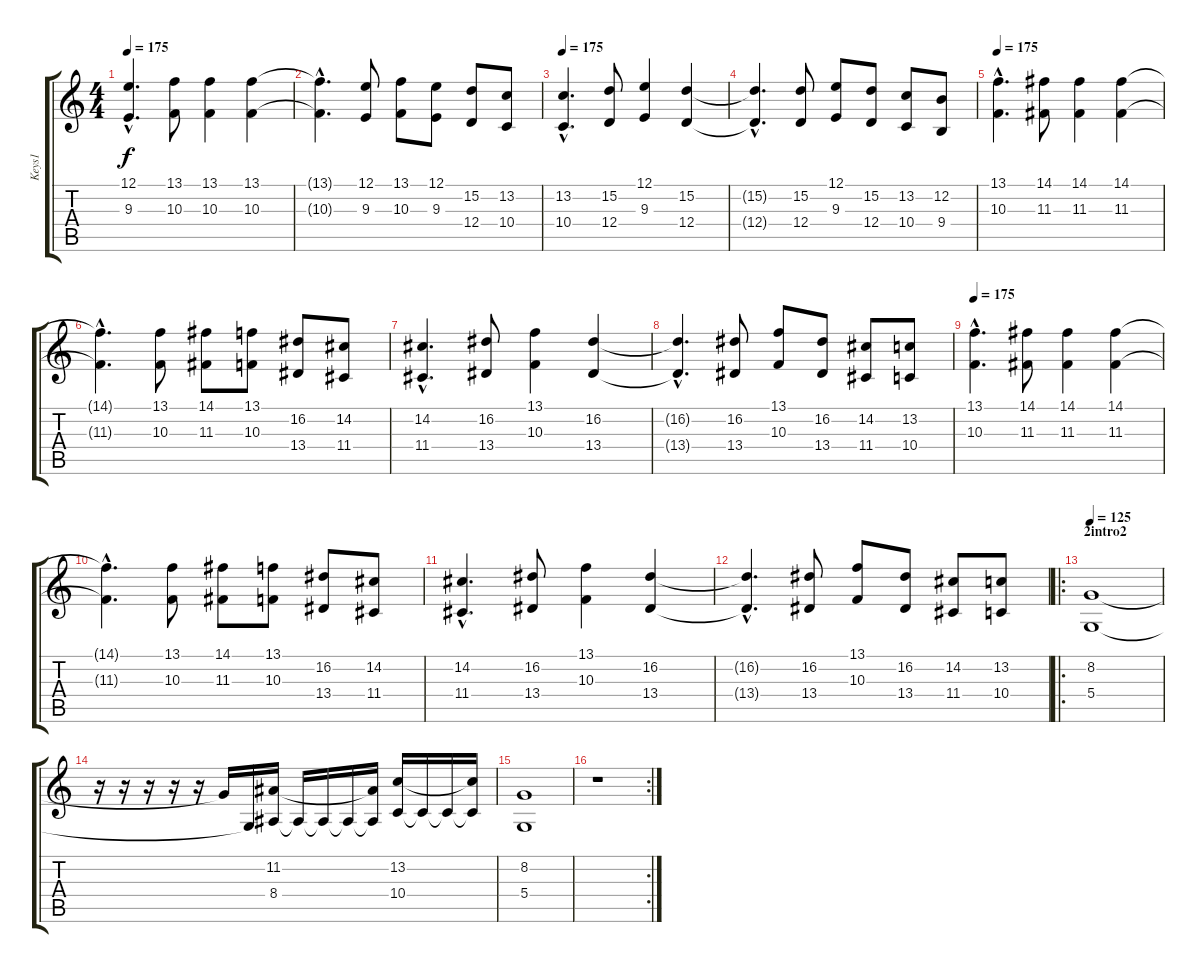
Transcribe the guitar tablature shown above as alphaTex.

\track ("Keys1" "Keys1") {instrument stringensemble1}
\staff {score tabs}
\tuning (E4 B3 G3 D3 A2 E2) {hide}
\ts (4 4)
\tempo 175
\clef g2
\ks c
(12.1{hac} 9.3{hac}).4{d dy f volume 16} (13.1 10.3).8 (13.1 10.3).4 (13.1 10.3).4 |
(13.1{hac t} 10.3{hac t}).4{d} (12.1 9.3).8 (13.1 10.3).8 (12.1 9.3).8 (15.2 12.4).8 (13.2 10.4).8 |
\tempo 175
(13.2{hac} 10.4{hac}).4{d} (15.2 12.4).8 (12.1 9.3).4 (15.2 12.4).4 |
(15.2{hac t} 12.4{hac t}).4{d} (15.2 12.4).8 (12.1 9.3).8 (15.2 12.4).8 (13.2 10.4).8 (12.2 9.4).8 |
\tempo 175
(13.1{hac} 10.3{hac}).4{d} (14.1 11.3).8 (14.1 11.3).4 (14.1 11.3).4 |
(14.1{hac t} 11.3{hac t}).4{d} (13.1 10.3).8 (14.1 11.3).8 (13.1 10.3).8 (16.2 13.4).8 (14.2 11.4).8 |
(14.2{hac} 11.4{hac}).4{d} (16.2 13.4).8 (13.1 10.3).4 (16.2 13.4).4 |
(16.2{hac t} 13.4{hac t}).4{d} (16.2 13.4).8 (13.1 10.3).8 (16.2 13.4).8 (14.2 11.4).8 (13.2 10.4).8 |
\tempo 175
(13.1{hac} 10.3{hac}).4{d} (14.1 11.3).8 (14.1 11.3).4 (14.1 11.3).4 |
(14.1{hac t} 11.3{hac t}).4{d} (13.1 10.3).8 (14.1 11.3).8 (13.1 10.3).8 (16.2 13.4).8 (14.2 11.4).8 |
(14.2{hac} 11.4{hac}).4{d} (16.2 13.4).8 (13.1 10.3).4 (16.2 13.4).4 |
(16.2{hac t} 13.4{hac t}).4{d} (16.2 13.4).8 (13.1 10.3).8 (16.2 13.4).8 (14.2 11.4).8 (13.2 10.4).8 |
\ro
\section ("" "2intro2")
\tempo 125
(8.2 5.4).1{volume 11 instrument stringensemble1} |
r.16 r.16 r.16 r.16 r.16 8.2{t}.16 5.4{t}.16 (11.2 8.4).16 8.4{t}.16 8.4{t}.16 8.4{t}.16 (11.2{t} 8.4{t}).16 (13.2 10.4).16 10.4{t}.16 10.4{t}.16 (13.2{t} 10.4{t}).16 |
(8.2 5.4).1 |
\rc 2
r.1
